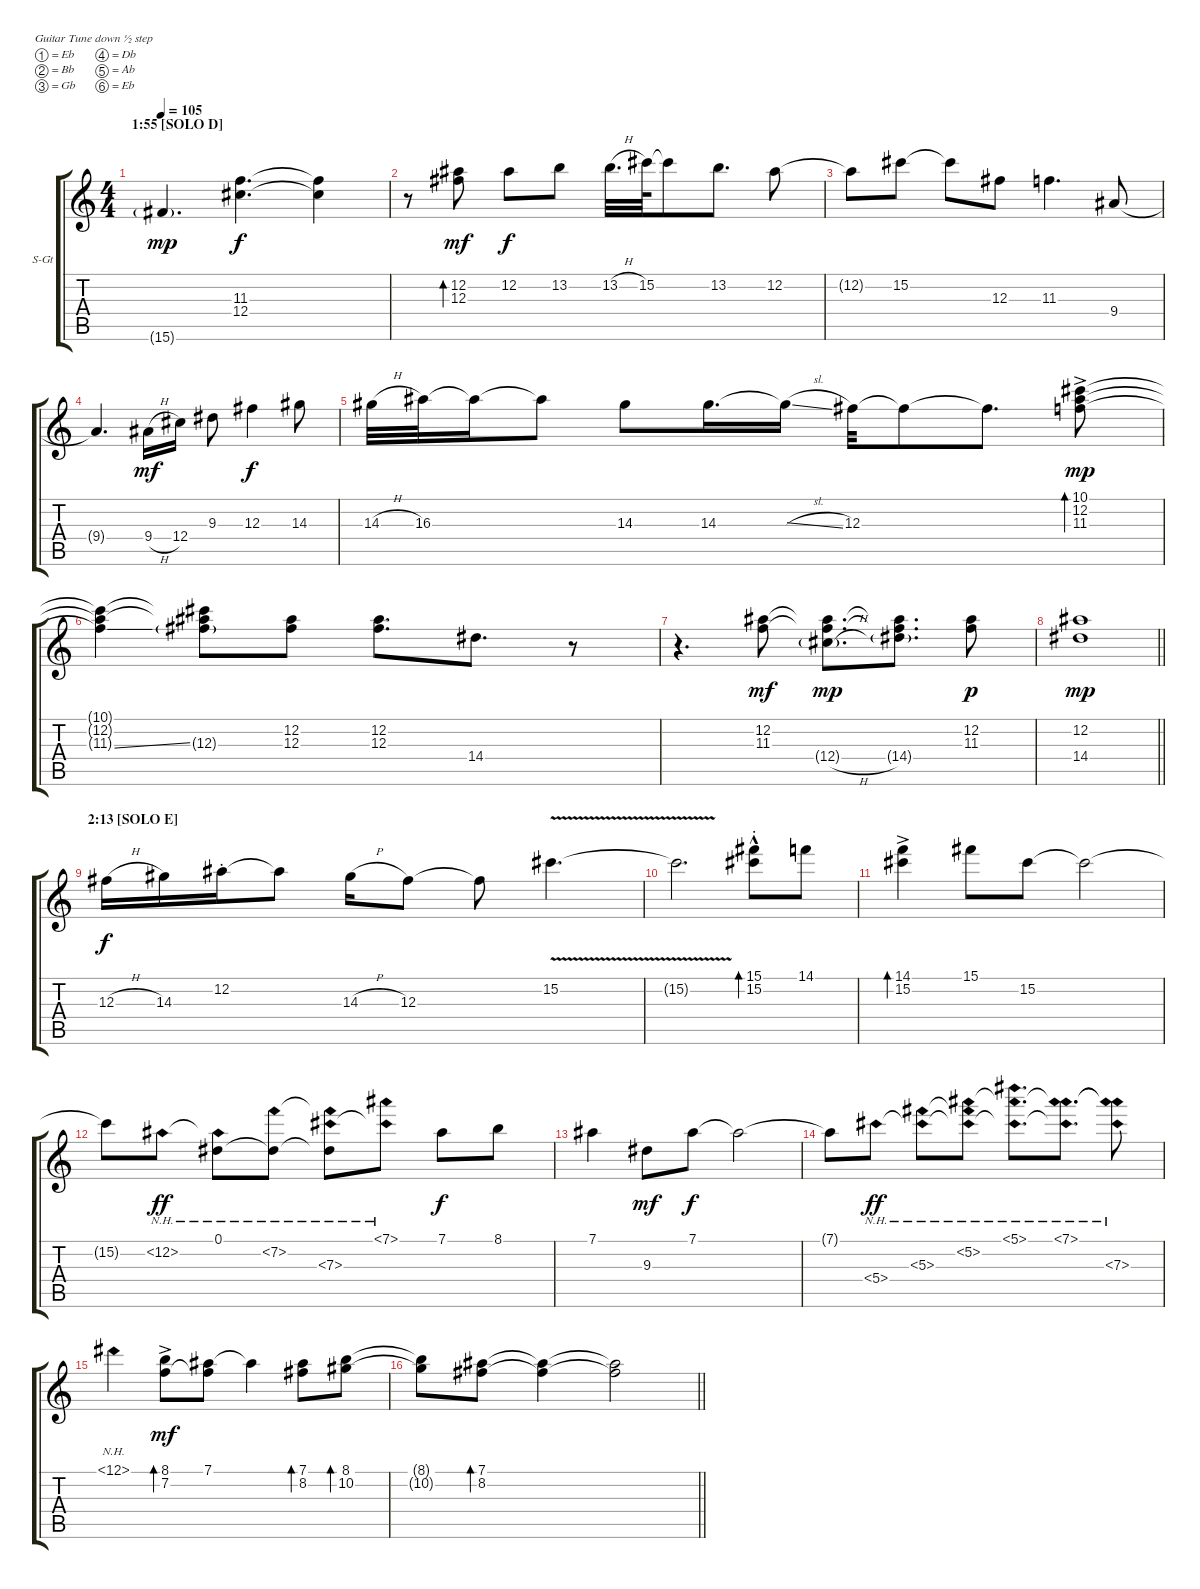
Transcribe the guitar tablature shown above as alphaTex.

\bracketExtendMode groupsimilarinstruments
\firstSystemTrackNameOrientation horizontal
\otherSystemsTrackNameOrientation horizontal
\track ("Melody" "S-Gt") {instrument acousticguitarsteel}
\staff {score tabs}
\tuning (Eb4 Bb3 Gb3 Db3 Ab2 Eb2)
\ts (4 4)
\section ("" "1:55 [SOLO D]")
\tempo 105
\clef g2
\ks c
15.6{g}.4{d dy mp} (11.3 12.4).4{d dy f} (11.3{t} 12.4{t}).4 |
r.8 (12.2 12.3).8{bd 40 dy mf} 12.2.8{dy f} 13.2.8 13.2{h}.32{d} 15.2.64 15.2{t}.8 13.2.8{d} 12.2.8 |
12.2{t}.8 15.2.8 15.2{t}.8 12.3.8 11.3.4{d} 9.4.8 |
9.4{t}.4{d} 9.4{h}.16{dy mf} 12.4.16 9.3.8 12.3.4{dy f} 14.3.8 |
14.3{h}.32 16.3.32 16.3{t}.16 16.3{t}.8 14.3.8 14.3.16{d} 14.3{sl t}.16 12.3.32 12.3{t}.8 12.3{t}.8{d} (11.3{ac} 10.1 12.2).8{bd 39 dy mp} |
(11.3{ss t} 10.1{t} 12.2{t}).4 (12.2{t} 10.1{t} 12.3{g}).8 (12.2 12.3).8 (12.2 12.3).8{d} 14.4.8{d} r.8 |
r.4{d} (12.2 11.3).8{dy mf} (12.2{t} 11.3{t} 12.4{h g}).8{d dy mp} (14.4{g} 11.3{t} 12.2{t}).8{d} (12.2 11.3).8{dy p} |
\barLineRight lightlight
(12.2 14.4).1{dy mp} |
\section ("" "2:13 [SOLO E]")
12.3{h}.16{dy f} 14.3.16 12.2{st}.16 12.2{t}.8 14.3{h}.16 12.3.8 12.3{t}.8 15.2{v}.4{d} |
15.2{v t}.2{d} (15.1{hac} 15.2{st}).8{bd 80} 14.1.8 |
(14.1{ac} 15.2).4{bd 79} 15.1.8 15.2.8 15.2{t}.2 |
15.2{t}.8 12.2{nh}.8{dy ff} (0.1 12.2{nh t}).8 (7.2{nh} 0.1{t}).8 (7.3{nh} 7.2{nh t} 0.1{t}).8 (7.3{nh t} 7.1{nh}).8 7.1.8{dy f} 8.1.8 |
7.1.4 9.3.8{dy mf} 7.1.8{dy f} 7.1{t}.2 |
7.1{t}.8 5.4{nh}.8{dy ff} (5.3{nh} 5.4{nh t}).8 (5.2{nh} 5.3{nh t} 5.4{nh t}).8 (5.1{nh} 5.2{nh t} 5.4{nh t}).8{d} (7.1{nh} 5.4{nh t} 5.2{nh t}).8{d} (7.3{nh} 7.1{nh t} 5.2{nh t}).8 |
12.1{nh}.4 (8.1{ac} 7.2).8{bd 51 dy mf} (7.1 7.2{t}).8 7.1{t}.4 (7.1 8.2).8{bd 52} (8.1 10.2).8{bd 52} |
\barLineRight lightlight
(8.1{t} 10.2{t}).8 (7.1 8.2).8{bd 33} (7.1{t} 8.2{t}).4 (7.1{t} 8.2{t}).2
